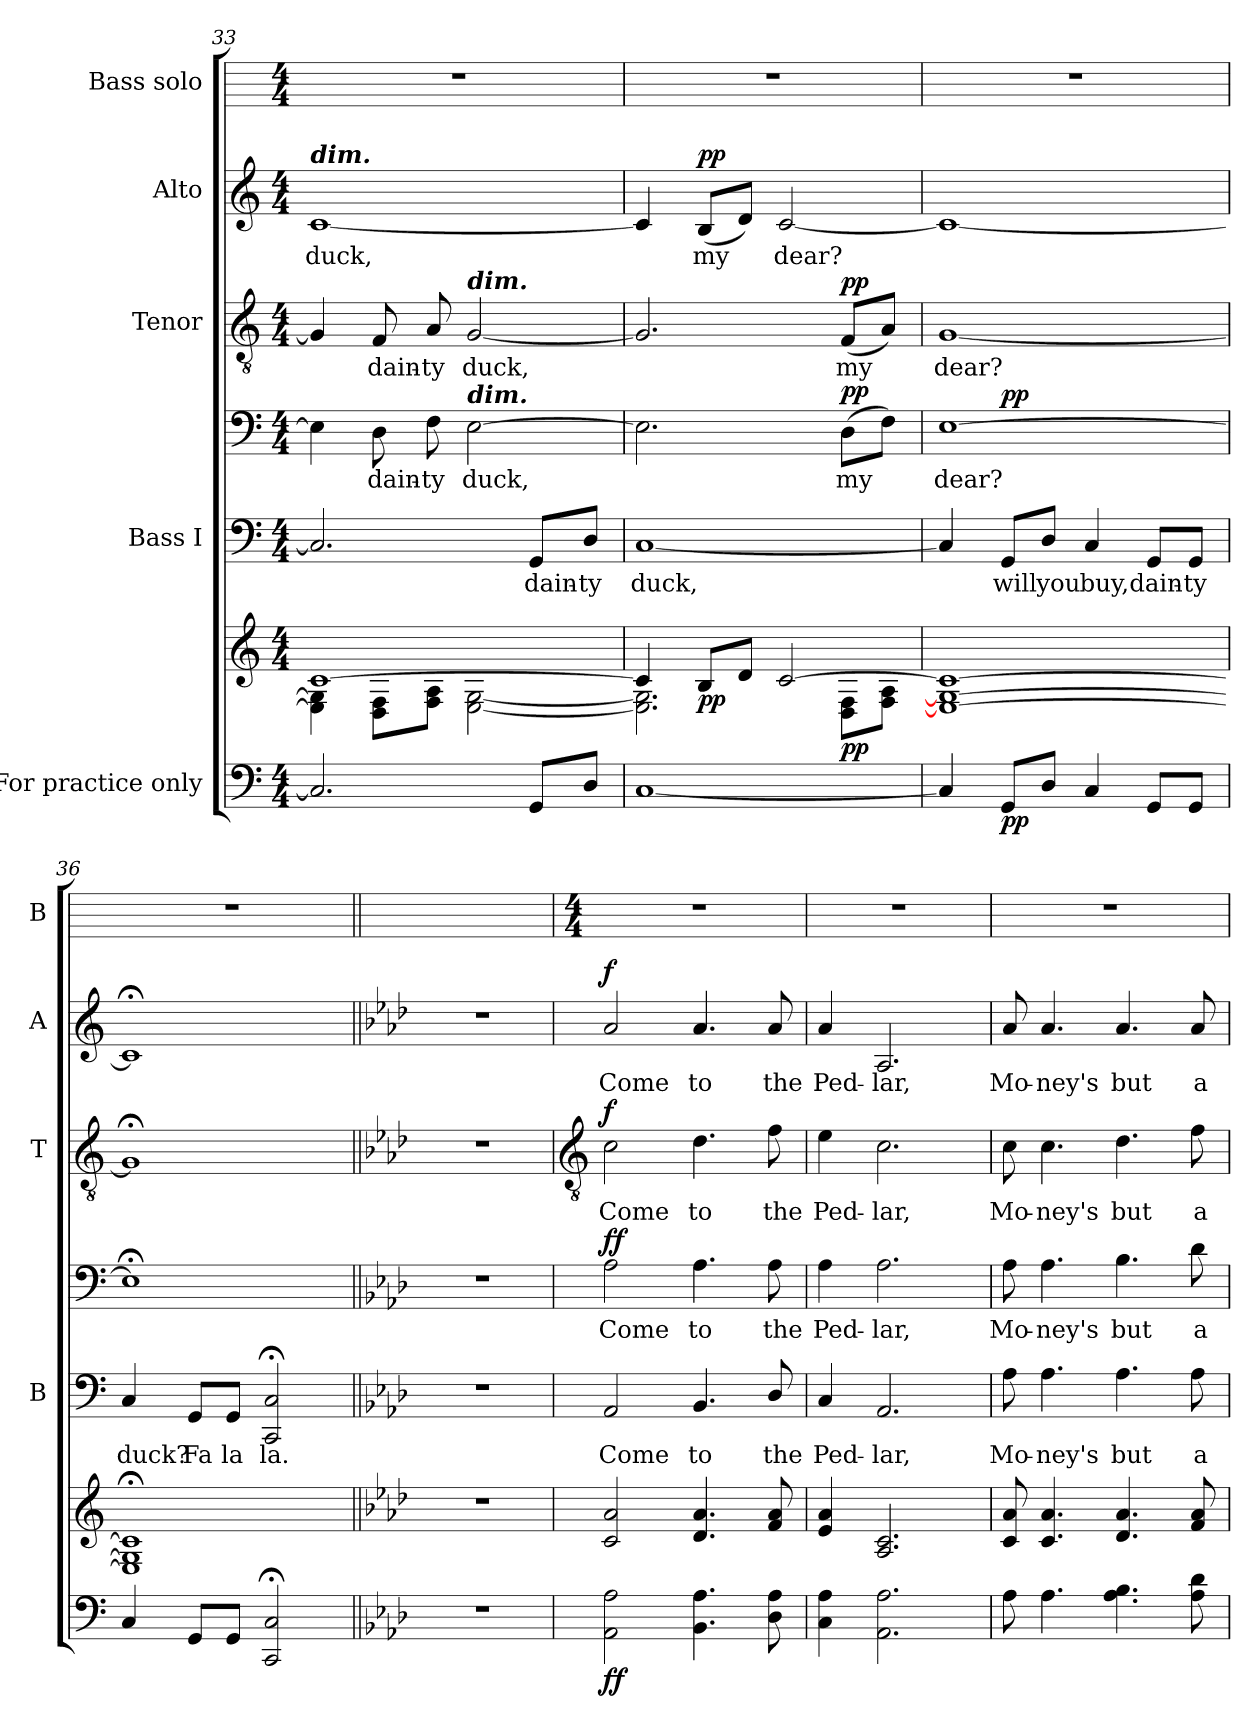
**kern	**kern	**dynam	**kern	**text	**kern	**text	**dynam	**kern	**text	**dynam	**kern	**text	**dynam	**kern
*part5	*part5	*part5	*part4	*part4	*part4	*part4	*part4	*part3	*part3	*part3	*part2	*part2	*part2	*part1
*staff7	*staff6	*staff6/7	*staff5	*staff5	*staff4	*staff4	*staff4/5	*staff3	*staff3	*staff3	*staff2	*staff2	*staff2	*staff1
*I"For practice  only	*	*	*I"Bass I	*	*	*	*	*I"Tenor	*	*	*I"Alto	*	*	*I"Bass solo
*	*	*	*I'B	*	*	*	*	*I'T	*	*	*I'A	*	*	*I'B
!!LO:LB:g=z
*clefF4	*clefG2	*	*clefF4	*	*clefF4	*	*	*clefGv2	*	*	*clefG2	*	*	*
*k[]	*k[]	*	*k[]	*	*k[]	*	*	*k[]	*	*	*k[]	*	*	*
*C:	*C:	*	*C:	*	*C:	*	*	*C:	*	*	*C:	*	*	*
*M4/4	*M4/4	*	*M4/4	*	*M4/4	*	*	*M4/4	*	*	*M4/4	*	*	*M4/4
=33	=33	=33	=33	=33	=33	=33	=33	=33	=33	=33	=33	=33	=33	=33
*	*^	*	*	*	*	*	*	*	*	*	*	*	*	*
!	!	!	!	!	!	!	!	!	!	!	!	!LO:TX:a:Bi:t=dim.	!	!	!
!	!	!	!	!	!	!	!	!	!	!	!	!	!LO:LY:b	!	!
2.C]	[1c/	4E\] 4G\]	.	2.C]	.	4E]	.	.	4G]	.	.	[1c	duck,	.	1r
!	!	!	!	!	!	!	!LO:LY:b	!	!	!LO:LY:b	!	!	!	!	!
.	.	8D\ 8F\L	.	.	.	8D	dain-	.	8F	dain-	.	.	.	.	.
!	!	!	!	!	!	!	!LO:LY:b	!	!	!LO:LY:b	!	!	!	!	!
.	.	8F\ 8A\J	.	.	.	8F	-ty	.	8A	-ty	.	.	.	.	.
!	!	!	!	!	!	!	!	!	!LO:TX:a:Bi:t=dim.	!	!	!	!	!	!
!	!	!	!	!	!	!LO:TX:a:Bi:t=dim.	!	!	!	!	!	!	!	!	!
!	!	!	!	!	!	!	!LO:LY:b	!	!	!LO:LY:b	!	!	!	!	!
.	.	[2E\ [2G\	.	.	.	[2E	duck,	.	[2G	duck,	.	.	.	.	.
!	!	!	!	!	!LO:LY:b	!	!	!	!	!	!	!	!	!	!
8GGL	.	.	.	8GG/L	dain-	.	.	.	.	.	.	.	.	.	.
!	!	!	!	!	!LO:LY:b	!	!	!	!	!	!	!	!	!	!
8DJ	.	.	.	8D/J	-ty	.	.	.	.	.	.	.	.	.	.
=34	=34	=34	=34	=34	=34	=34	=34	=34	=34	=34	=34	=34	=34	=34	=34
!	!	!	!	!	!LO:LY:b	!	!	!	!	!	!	!	!	!	!
[1C	4c/]	2.E\] 2.G\]	.	[1C	duck,	2.E]	.	.	2.G]	.	.	4c]	.	.	1r
!	!	!	!LO:DY:b	!	!	!	!	!	!	!	!	!	!LO:LY:b	!LO:DY:b	!
.	8B/L	.	pp	.	.	.	.	.	.	.	.	(<8BL	my	pp	.
.	8d/J	.	.	.	.	.	.	.	.	.	.	8dJ)	.	.	.
!	!	!	!	!	!	!	!	!	!	!	!	!	!LO:LY:b	!	!
.	[2c/	.	.	.	.	.	.	.	.	.	.	[2c	dear?	.	.
!	!	!	!LO:DY:b	!	!	!	!LO:LY:b	!LO:DY:b	!	!LO:LY:b	!LO:DY:b	!	!	!	!
.	.	8D\ 8F\L	pp	.	.	(>8DL	my	pp	(<8FL	my	pp	.	.	.	.
.	.	8F\ 8A\J	.	.	.	8FJ)	.	.	8AJ)	.	.	.	.	.	.
=35	=35	=35	=35	=35	=35	=35	=35	=35	=35	=35	=35	=35	=35	=35	=35
!	!	!	!	!	!	!	!LO:LY:b	!	!	!LO:LY:b	!	!	!	!	!
4C]	1E/_ 1G/_ 1c/_	1ryy	.	4C]	.	[1E	dear?	.	[1G	dear?	.	1c_	.	.	1r
!	!	!	!LO:DY:b=2	!	!LO:LY:b	!	!	!LO:DY:b=2	!	!	!	!	!	!	!
8GGL	.	.	pp	8GG/L	will	.	.	pp	.	.	.	.	.	.	.
!	!	!	!	!	!LO:LY:b	!	!	!	!	!	!	!	!	!	!
8DJ	.	.	.	8D/J	you	.	.	.	.	.	.	.	.	.	.
!	!	!	!	!	!LO:LY:b	!	!	!	!	!	!	!	!	!	!
4C	.	.	.	4C	buy,	.	.	.	.	.	.	.	.	.	.
!	!	!	!	!	!LO:LY:b	!	!	!	!	!	!	!	!	!	!
8GGL	.	.	.	8GG/L	dain-	.	.	.	.	.	.	.	.	.	.
!	!	!	!	!	!LO:LY:b	!	!	!	!	!	!	!	!	!	!
8GGJ	.	.	.	8GG/J	-ty	.	.	.	.	.	.	.	.	.	.
=36	=36	=36	=36	=36	=36	=36	=36	=36	=36	=36	=36	=36	=36	=36	=36
!	!	!	!	!	!LO:LY:b	!	!	!	!	!	!	!	!	!	!
4C	1E/];< 1G/];< 1c/];<	1ryy	.	4C	duck?	1E;<]	.	.	1G;<]	.	.	1c;<]	.	.	1r
!	!	!	!	!	!LO:LY:b	!	!	!	!	!	!	!	!	!	!
8GGL	.	.	.	8GG/L	Fa	.	.	.	.	.	.	.	.	.	.
!	!	!	!	!	!LO:LY:b	!	!	!	!	!	!	!	!	!	!
8GGJ	.	.	.	8GG/J	la	.	.	.	.	.	.	.	.	.	.
!	!	!	!	!	!LO:LY:b	!	!	!	!	!	!	!	!	!	!
2CC; 2C;	.	.	.	2CC;< 2C;<	la.	.	.	.	.	.	.	.	.	.	.
*	*v	*v	*	*	*	*	*	*	*	*	*	*	*	*	*
=37||	=37||	=37||	=37||	=37||	=37||	=37||	=37||	=37||	=37||	=37||	=37||	=37||	=37||	=37||
*k[b-e-a-d-]	*k[b-e-a-d-]	*	*k[b-e-a-d-]	*	*k[b-e-a-d-]	*	*	*k[b-e-a-d-]	*	*	*k[b-e-a-d-]	*	*	*
*A-:	*A-:	*	*A-:	*	*A-:	*	*	*A-:	*	*	*A-:	*	*	*
1r	1r	.	1r	.	1r	.	.	1r	.	.	1r	.	.	1ryy
!!LO:LB:g=z
=38	=38	=38	=38	=38	=38	=38	=38	=38	=38	=38	=38	=38	=38	=38
*	*	*	*	*	*	*	*	*clefGv2	*	*	*	*	*	*
*	*	*	*	*	*	*	*	*	*	*	*	*	*	*M4/4
!	!	!LO:DY:b=2	!	!LO:LY:b	!	!LO:LY:b	!	!	!LO:LY:b	!	!	!LO:LY:b	!	!
!	!	!LO:DY:n=1:b	!	!	!	!	!LO:DY:b=2	!	!	!	!	!	!	!
!	!	!	!	!	!	!	!LO:DY:n=1:b	!	!	!LO:DY:b	!	!	!LO:DY:b	!
2AA- 2A-	2c 2a-	f f	2AA-	Come	2A-	Come	f f	2c	Come	f	2a-	Come	f	1r
!	!	!	!	!LO:LY:b	!	!LO:LY:b	!	!	!LO:LY:b	!	!	!LO:LY:b	!	!
4.BB- 4.A-	4.d- 4.a-	.	4.BB-	to	4.A-	to	.	4.d-	to	.	4.a-	to	.	.
!	!	!	!	!LO:LY:b	!	!LO:LY:b	!	!	!LO:LY:b	!	!	!LO:LY:b	!	!
8D- 8A-	8f 8a-	.	8D-/	the	8A-	the	.	8f	the	.	8a-	the	.	.
=39	=39	=39	=39	=39	=39	=39	=39	=39	=39	=39	=39	=39	=39	=39
!	!	!	!	!LO:LY:b	!	!LO:LY:b	!	!	!LO:LY:b	!	!	!LO:LY:b	!	!
4C 4A-	4e- 4a-	.	4C	Ped-	4A-	Ped-	.	4e-	Ped-	.	4a-	Ped-	.	1r
!	!	!	!	!LO:LY:b	!	!LO:LY:b	!	!	!LO:LY:b	!	!	!LO:LY:b	!	!
2.AA- 2.A-	2.A- 2.c	.	2.AA-	-lar,	2.A-	-lar,	.	2.c	-lar,	.	2.A-	-lar,	.	.
=40	=40	=40	=40	=40	=40	=40	=40	=40	=40	=40	=40	=40	=40	=40
!	!	!	!	!LO:LY:b	!	!LO:LY:b	!	!	!LO:LY:b	!	!	!LO:LY:b	!	!
8A-	8c 8a-	.	8A-	Mo-	8A-	Mo-	.	8c	Mo-	.	8a-	Mo-	.	1r
!	!	!	!	!LO:LY:b	!	!LO:LY:b	!	!	!LO:LY:b	!	!	!LO:LY:b	!	!
4.A-	4.c 4.a-	.	4.A-	-ney's	4.A-	-ney's	.	4.c	-ney's	.	4.a-	-ney's	.	.
!	!	!	!	!LO:LY:b	!	!LO:LY:b	!	!	!LO:LY:b	!	!	!LO:LY:b	!	!
4.A- 4.B-	4.d- 4.a-	.	4.A-	but	4.B-	but	.	4.d-	but	.	4.a-	but	.	.
!	!	!	!	!LO:LY:b	!	!LO:LY:b	!	!	!LO:LY:b	!	!	!LO:LY:b	!	!
8A- 8d-	8f 8a-	.	8A-	a	8d-	a	.	8f	a	.	8a-	a	.	.
=	=	=	=	=	=	=	=	=	=	=	=	=	=	=
*-	*-	*-	*-	*-	*-	*-	*-	*-	*-	*-	*-	*-	*-	*-
